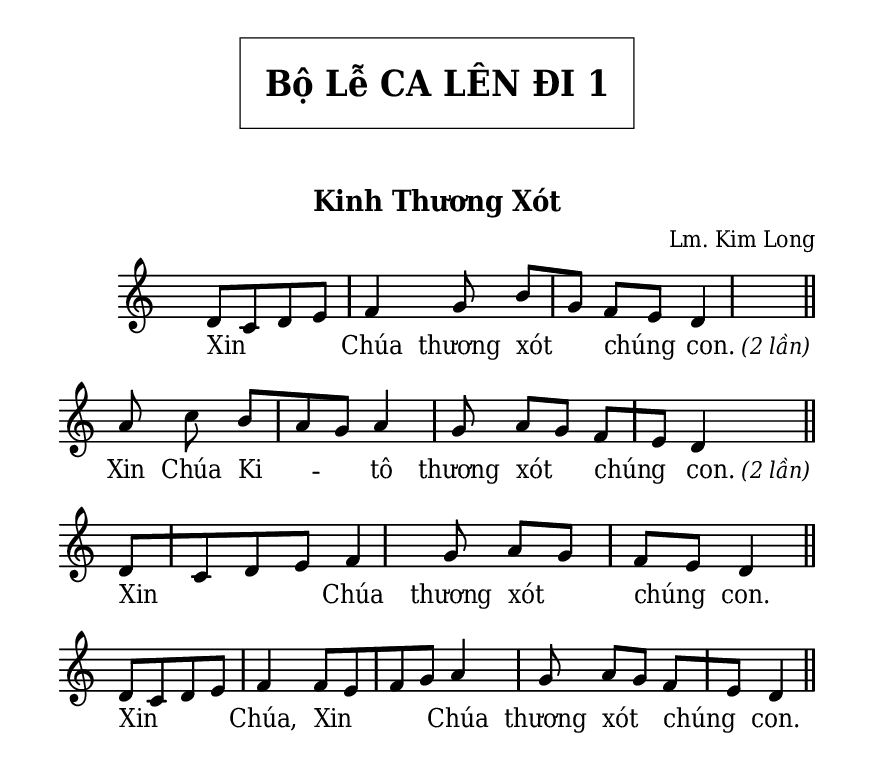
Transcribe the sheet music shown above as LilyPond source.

% Cài đặt chung\
\version "2.22.1"
\include "english.ly"
\include "gregorian.ly"

\header {
  title = \markup \fill-line {
    \center-column {
      \box \pad-markup #2 "Bộ Lễ CA LÊN ĐI 1"
      \null \null
    }
  }
  subtitle = \markup { \huge \bold "Kinh Thương Xót" }
  composer = "Lm. Kim Long"
  %arranger = " "
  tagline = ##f
}

% Nhạc phiên khúc
nhacPhienKhucSop = \relative c' {
  \autoBeamOff
  d8 [c d e] f4 g8 b [g] f [e] d4 \bar "||" \break
  a'8 c b [a g] a4 g8 a [g] f [e] d4 \bar "||" \break
  d8 [c d e] f4 g8 a [g] f [e] d4 \bar "||" \break
  d8 [c d e] f4 f8 [e f g] a4 g8 a [g] f [e] d4 \bar "||"
}

% Lời phiên khúc
loiPhienKhucSop = \lyrics {
  Xin Chúa thương xót chúng
  \tweak self-alignment-X #LEFT
  \tweak extra-offset #'(-0.5 . 0)
  \markup { "con." \italic \smaller "(2 lần)" }
  Xin Chúa Ki -- tô thương xót chúng
  \tweak self-alignment-X #LEFT
  \tweak extra-offset #'(-0.5 . 0)
  \markup { "con." \italic \smaller "(2 lần)" }
  Xin Chúa thương xót chúng con.
  Xin Chúa, Xin Chúa thương xót chúng con.
}

% Dàn trang
\paper {
  #(set-paper-size "a5")
  top-margin = 10\mm
  bottom-margin = 10\mm
  left-margin = 10\mm
  right-margin = 10\mm
  #(define fonts
	 (make-pango-font-tree "Deja Vu Serif Condensed"
	 		       "Deja Vu Serif Condensed"
			       "Deja Vu Serif Condensed"
			       (/ 20 20)))
  print-page-number = ##f
  %system-system-spacing = #'((basic-distance . 0.1) (padding . 1))
}

TongNhip = {
  \key c \major \time 2/4
  \set Timing.beamExceptions = #'()
  \set Timing.baseMoment = #(ly:make-moment 1/4)
}

\score {
  \new ChoirStaff <<
    \new Staff <<
      \new Voice = "beSop" {
        \clef treble \TongNhip \nhacPhienKhucSop
      }
      \new Lyrics \lyricsto beSop \loiPhienKhucSop
    >>
  >>
  \layout {
    \override Staff.TimeSignature.transparent = ##t
    \override Lyrics.LyricSpace.minimum-distance = #1.5
    \override Score.BarNumber.break-visibility = ##(#f #f #f)
    \override Score.SpacingSpanner.uniform-stretching = ##t
    \override Score.SpacingSpanner.packed-spacing = ##f
    \set Score.defaultBarType = ""
    %\set Score.barAlways = ##t
    ragged-last = ##f
    indent = #10
  } 
}
